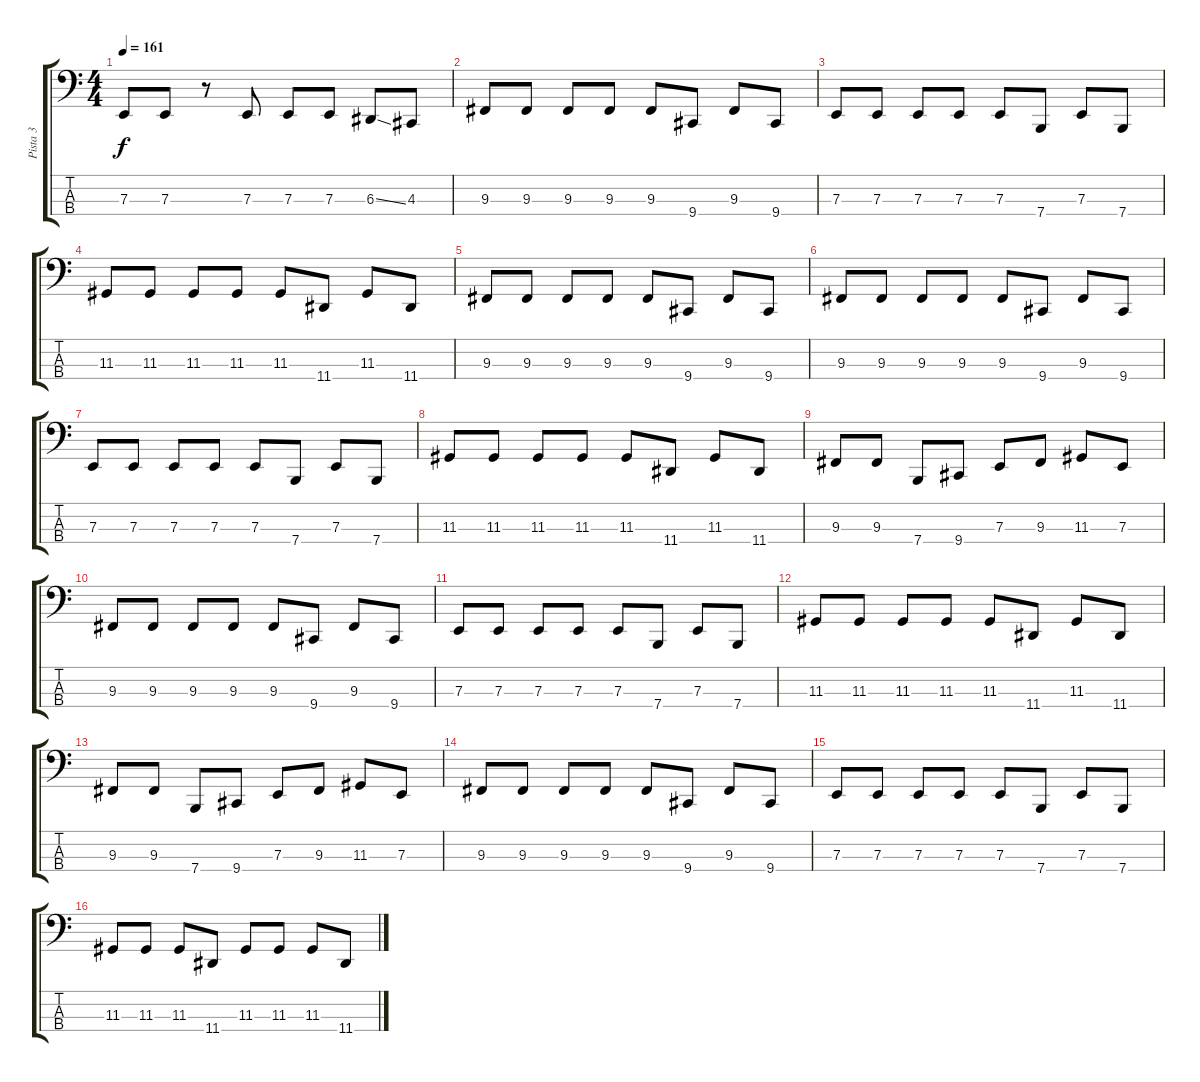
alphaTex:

\track ("Pista 3" "Pista 3") {instrument lead8bassandlead}
\staff {score tabs}
\tuning (G2 D2 A1 E1) {hide}
\ts (4 4)
\tempo 161
\clef f4
\ks c
7.3.8{dy f} 7.3.8 r.8 7.3.8 7.3.8 7.3.8 6.3{ss}.8 4.3.8 |
9.3.8 9.3.8 9.3.8 9.3.8 9.3.8 9.4.8 9.3.8 9.4.8 |
7.3.8 7.3.8 7.3.8 7.3.8 7.3.8 7.4.8 7.3.8 7.4.8 |
11.3.8 11.3.8 11.3.8 11.3.8 11.3.8 11.4.8 11.3.8 11.4.8 |
9.3.8 9.3.8 9.3.8 9.3.8 9.3.8 9.4.8 9.3.8 9.4.8 |
9.3.8 9.3.8 9.3.8 9.3.8 9.3.8 9.4.8 9.3.8 9.4.8 |
7.3.8 7.3.8 7.3.8 7.3.8 7.3.8 7.4.8 7.3.8 7.4.8 |
11.3.8 11.3.8 11.3.8 11.3.8 11.3.8 11.4.8 11.3.8 11.4.8 |
9.3.8 9.3.8 7.4.8 9.4.8 7.3.8 9.3.8 11.3.8 7.3.8 |
9.3.8 9.3.8 9.3.8 9.3.8 9.3.8 9.4.8 9.3.8 9.4.8 |
7.3.8 7.3.8 7.3.8 7.3.8 7.3.8 7.4.8 7.3.8 7.4.8 |
11.3.8 11.3.8 11.3.8 11.3.8 11.3.8 11.4.8 11.3.8 11.4.8 |
9.3.8 9.3.8 7.4.8 9.4.8 7.3.8 9.3.8 11.3.8 7.3.8 |
9.3.8 9.3.8 9.3.8 9.3.8 9.3.8 9.4.8 9.3.8 9.4.8 |
7.3.8 7.3.8 7.3.8 7.3.8 7.3.8 7.4.8 7.3.8 7.4.8 |
11.3.8 11.3.8 11.3.8 11.4.8 11.3.8 11.3.8 11.3.8 11.4.8
